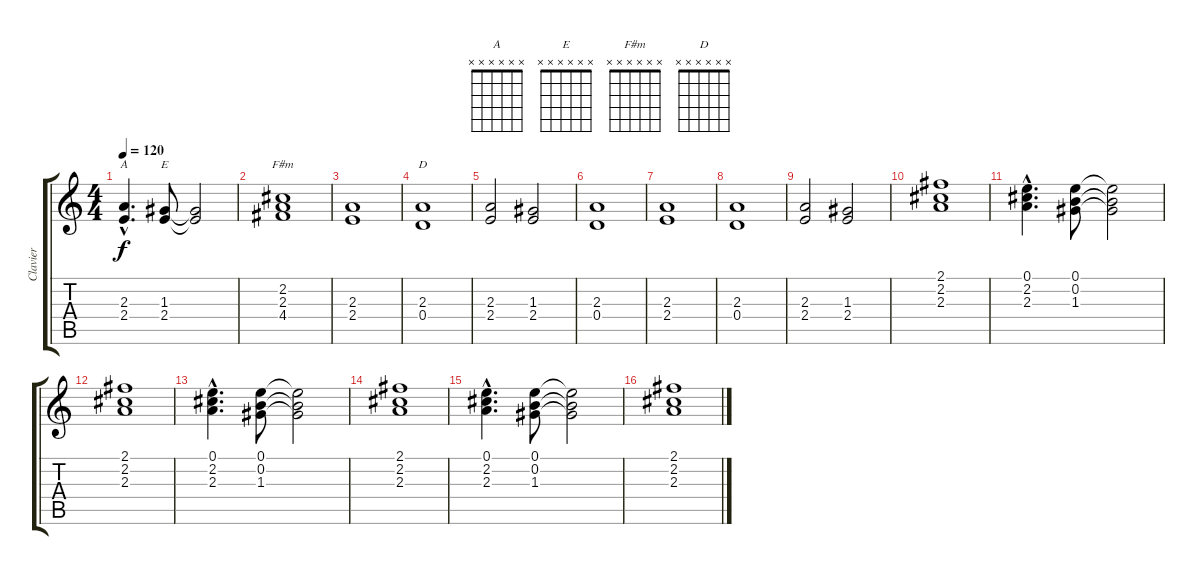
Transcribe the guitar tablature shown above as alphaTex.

\track ("Clavier" "Clavier") {instrument percussiveorgan}
\staff {score tabs}
\tuning (E5 B4 G4 D4 A3 E3) {hide}
\chord ("A" x x x x x x) {firstfret 0}
\chord ("E" x x x x x x) {firstfret 0}
\chord ("F#m" x x x x x x) {firstfret 0}
\chord ("D" x x x x x x) {firstfret 0}
\ts (4 4)
\tempo 120
\clef g2
\ks c
(2.3{hac} 2.4{hac}).4{d ch "A" dy f} (1.3 2.4).8{ch "E"} (1.3{t} 2.4{t}).2 |
(2.2 2.3 4.4).1{ch "F#m"} |
(2.3 2.4).1 |
(2.3 0.4).1{ch "D"} |
(2.3 2.4).2 (1.3 2.4).2 |
(2.3 0.4).1 |
(2.3 2.4).1 |
(2.3 0.4).1 |
(2.3 2.4).2 (1.3 2.4).2 |
(2.1 2.2 2.3).1 |
(0.1{hac} 2.2{hac} 2.3{hac}).4{d} (0.1 0.2 1.3).8 (0.1{t} 0.2{t} 1.3{t}).2 |
(2.1 2.2 2.3).1 |
(0.1{hac} 2.2{hac} 2.3{hac}).4{d} (0.1 0.2 1.3).8 (0.1{t} 0.2{t} 1.3{t}).2 |
(2.1 2.2 2.3).1 |
(0.1{hac} 2.2{hac} 2.3{hac}).4{d} (0.1 0.2 1.3).8 (0.1{t} 0.2{t} 1.3{t}).2 |
(2.1 2.2 2.3).1
